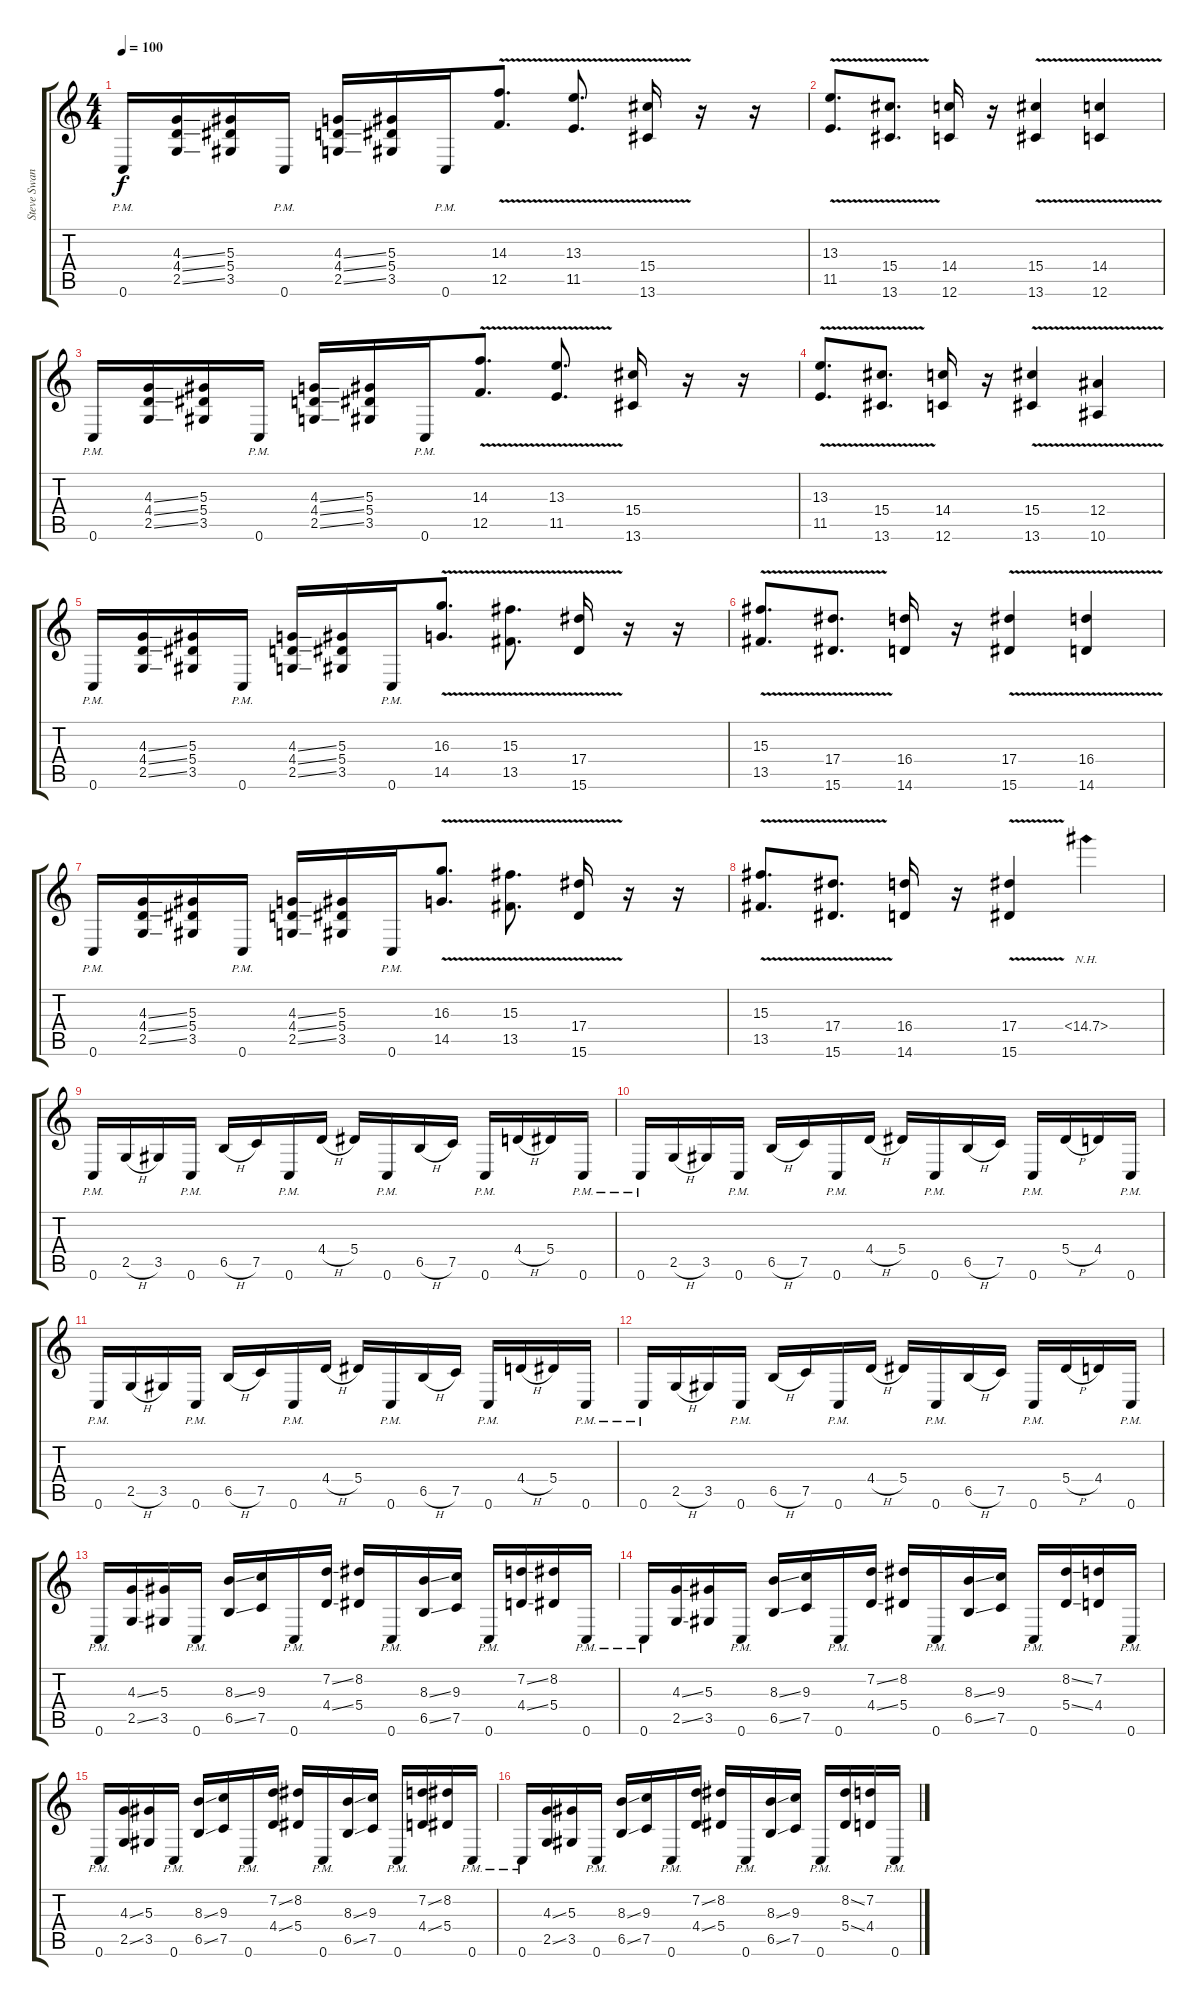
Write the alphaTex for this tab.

\track ("Steve Swanson" "Steve Swan") {instrument distortionguitar}
\staff {score tabs}
\tuning (C4 G3 Eb3 Bb2 F2 C2) {hide}
\ts (4 4)
\tempo 100
\clef g2
\ks c
0.6{pm}.16{dy f} (4.3{ss} 4.4{ss} 2.5{ss}).16 (5.3 5.4 3.5).16 0.6{pm}.16 (4.3{ss} 4.4{ss} 2.5{ss}).16 (5.3 5.4 3.5).16 0.6{pm}.16 (14.3{v} 12.5{v}).8{d} (13.3{v} 11.5{v}).8{d} (15.4 13.6{v}).16 r.16 r.16 |
(13.3{v} 11.5{v}).8{d} (15.4{v} 13.6{v}).8{d} (14.4 12.6).16 r.16 (15.4{v} 13.6{v}).4 (14.4{v} 12.6{v}).4 |
0.6{pm}.16 (4.3{ss} 4.4{ss} 2.5{ss}).16 (5.3 5.4 3.5).16 0.6{pm}.16 (4.3{ss} 4.4{ss} 2.5{ss}).16 (5.3 5.4 3.5).16 0.6{pm}.16 (14.3{v} 12.5{v}).8{d} (13.3{v} 11.5{v}).8{d} (15.4 13.6).16 r.16 r.16 |
(13.3{v} 11.5{v}).8{d} (15.4{v} 13.6{v}).8{d} (14.4 12.6).16 r.16 (15.4{v} 13.6{v}).4 (12.4{v} 10.6{v}).4 |
0.6{pm}.16 (4.3{ss} 4.4{ss} 2.5{ss}).16 (5.3 5.4 3.5).16 0.6{pm}.16 (4.3{ss} 4.4{ss} 2.5{ss}).16 (5.3 5.4 3.5).16 0.6{pm}.16 (16.3{v} 14.5{v}).8{d} (15.3{v} 13.5{v}).8{d} (17.4{v} 15.6{v}).16 r.16 r.16 |
(15.3{v} 13.5{v}).8{d} (17.4{v} 15.6{v}).8{d} (16.4 14.6).16 r.16 (17.4{v} 15.6{v}).4 (16.4{v} 14.6{v}).4 |
0.6{pm}.16 (4.3{ss} 4.4{ss} 2.5{ss}).16 (5.3 5.4 3.5).16 0.6{pm}.16 (4.3{ss} 4.4{ss} 2.5{ss}).16 (5.3 5.4 3.5).16 0.6{pm}.16 (16.3{v} 14.5{v}).8{d} (15.3{v} 13.5{v}).8{d} (17.4{v} 15.6{v}).16 r.16 r.16 |
(15.3{v} 13.5{v}).8{d} (17.4{v} 15.6{v}).8{d} (16.4 14.6).16 r.16 (17.4{v} 15.6{v}).4 14.4{nh}.4 |
0.6{pm}.16 2.5{h}.16 3.5.16 0.6{pm}.16 6.5{h}.16 7.5.16 0.6{pm}.16 4.4{h}.16 5.4.16 0.6{pm}.16 6.5{h}.16 7.5.16 0.6{pm}.16 4.4{h}.16 5.4.16 0.6{pm}.16 |
0.6{pm}.16 2.5{h}.16 3.5.16 0.6{pm}.16 6.5{h}.16 7.5.16 0.6{pm}.16 4.4{h}.16 5.4.16 0.6{pm}.16 6.5{h}.16 7.5.16 0.6{pm}.16 5.4{h}.16 4.4.16 0.6{pm}.16 |
0.6{pm}.16 2.5{h}.16 3.5.16 0.6{pm}.16 6.5{h}.16 7.5.16 0.6{pm}.16 4.4{h}.16 5.4.16 0.6{pm}.16 6.5{h}.16 7.5.16 0.6{pm}.16 4.4{h}.16 5.4.16 0.6{pm}.16 |
0.6{pm}.16 2.5{h}.16 3.5.16 0.6{pm}.16 6.5{h}.16 7.5.16 0.6{pm}.16 4.4{h}.16 5.4.16 0.6{pm}.16 6.5{h}.16 7.5.16 0.6{pm}.16 5.4{h}.16 4.4.16 0.6{pm}.16 |
0.6{pm}.16 (4.3{ss} 2.5{ss}).16 (5.3 3.5).16 0.6{pm}.16 (8.3{ss} 6.5{ss}).16 (9.3 7.5).16 0.6{pm}.16 (7.2{ss} 4.4{ss}).16 (8.2 5.4).16 0.6{pm}.16 (8.3{ss} 6.5{ss}).16 (9.3 7.5).16 0.6{pm}.16 (7.2{ss} 4.4{ss}).16 (8.2 5.4).16 0.6{pm}.16 |
0.6{pm}.16 (4.3{ss} 2.5{ss}).16 (5.3 3.5).16 0.6{pm}.16 (8.3{ss} 6.5{ss}).16 (9.3 7.5).16 0.6{pm}.16 (7.2{ss} 4.4{ss}).16 (8.2 5.4).16 0.6{pm}.16 (8.3{ss} 6.5{ss}).16 (9.3 7.5).16 0.6{pm}.16 (8.2{ss} 5.4{ss}).16 (7.2 4.4).16 0.6{pm}.16 |
0.6{pm}.16 (4.3{ss} 2.5{ss}).16 (5.3 3.5).16 0.6{pm}.16 (8.3{ss} 6.5{ss}).16 (9.3 7.5).16 0.6{pm}.16 (7.2{ss} 4.4{ss}).16 (8.2 5.4).16 0.6{pm}.16 (8.3{ss} 6.5{ss}).16 (9.3 7.5).16 0.6{pm}.16 (7.2{ss} 4.4{ss}).16 (8.2 5.4).16 0.6{pm}.16 |
0.6{pm}.16 (4.3{ss} 2.5{ss}).16 (5.3 3.5).16 0.6{pm}.16 (8.3{ss} 6.5{ss}).16 (9.3 7.5).16 0.6{pm}.16 (7.2{ss} 4.4{ss}).16 (8.2 5.4).16 0.6{pm}.16 (8.3{ss} 6.5{ss}).16 (9.3 7.5).16 0.6{pm}.16 (8.2{ss} 5.4{ss}).16 (7.2 4.4).16 0.6{pm}.16
